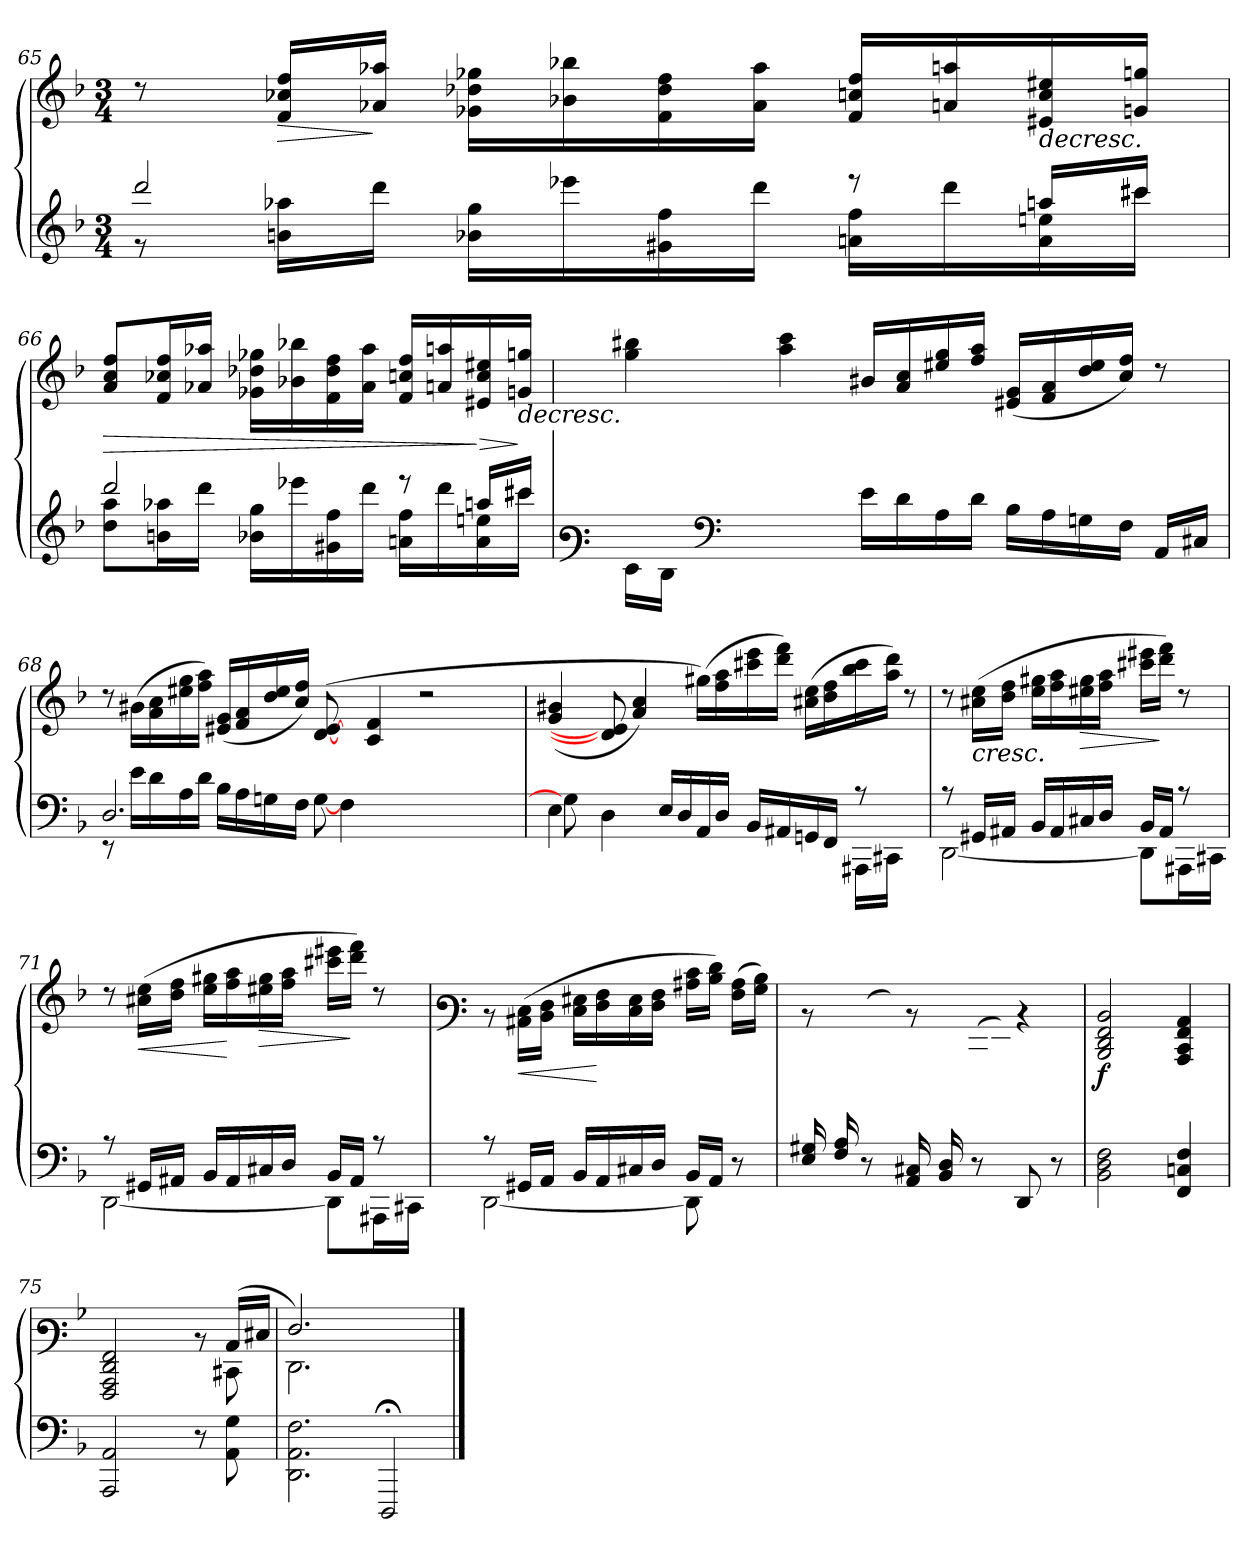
**kern	**kern	**dynam
*part1	*part1	*part1
*staff2	*staff1	*staff1/2
*clefG3	*clefG3	*
*k[b-]	*k[b-]	*
*M3/4	*M3/4	*
=65	=65	=65
*^	*	*
2bb-/	8re	8rb	.
!	!	!	!LO:HP:b
.	16gn\ 16ff-X\LL	16d/ 16a-X/ 16dd/LL	>
.	16bb-\JJ	16f-/ 16ff-/JJ	]
.	16g-X\ 16ee\LL	16e-X\ 16b-X\ 16ee-X\LL	.
.	16ccc-X\	16g-\ 16gg-\	.
.	16e#X\ 16dd\	16d\ 16b-\ 16dd\	.
.	16bb-\JJ	16f-\ 16ff-\JJ	.
8rbb	16fn\ 16dd\LL	16d/ 16an/ 16dd/LL	.
.	16bb-\	16f/ 16ff/	.
!	!	!	!LO:HP:b
16ffn/LL	16f\ 16ccn\	16c#X/ 16a/ 16cc#X/	>
16aa#X/JJ	16aa#X\JJ	16en/ 16een/JJ	.
=66	=66	=66	=66
!	!	!	!LO:HP:b
2bb-/	8b-\ 8ff\L	8f/ 8a/ 8dd/L	>
.	16gn\ 16ff-X\L	16d/ 16a-X/ 16dd/L	.
.	16bb-\JJ	16f-/ 16ff-/JJ	.
.	16g-X\ 16ee\LL	16e-X\ 16b-X\ 16ee-X\LL	.
.	16ccc-X\	16g-\ 16gg-\	.
.	16e#X\ 16dd\	16d\ 16b-\ 16dd\	.
.	16bb-\JJ	16f-\ 16ff-\JJ	.
8rbb	16fn\ 16dd\LL	16d/ 16an/ 16dd/LL	.
.	(<16bb-\	16f/ 16ff/	.
!	!	!	!LO:HP:n=1:b
16ffn/LL	16f\ 16ccn\	16c#X/ 16a/ 16cc#X/	] >
!	!	!	!LO:HP:n=1:b
16aa#X/JJ	16aa#X\JJ	16en/ 16een/JJ	] >
*v	*v	*	*
!!LO:LB:g=z
=67	=67	=67
*clefF3	*	*
16GG\	4ee\ 4gg#X\	.
16FF\JJ	.	.
*clefF4	*	*
4.ryy	.	.
.	4ff\ 4aa\	.
16e\LL	16g#X/LL	.
16d\	16f/ 16a/	.
16A\	16cc#X/ 16ee/	.
16d\JJ	16dd/ 16ff/JJ)	.
16B-\LL	(<16c#X/ 16e/LL	.
16A\	16d/ 16f/	.
16Gn\	16b-/ 16cc#/	.
16F\JJ	16a/ 16dd/JJ)	.
16AA/LL	8rb	.
16C#X/JJ	.	.
=68	=68	=68
*^	*	*
2.D/	8rEE	8rb	.
.	16e\LL	(>16g#X\LL	.
.	16d\	16f\ 16a\	.
.	16A\	16cc#X\ 16ee\	.
.	16d\JJ	16dd\ 16ff\JJ)	.
.	16B-\LL	(<16c#X/ 16e/LL	.
.	16A\	16d/ 16f/	.
.	16Gn\	16b-/ 16cc#/	.
.	16F\JJ	16a/ 16dd/JJ)	.
.	[8G\	(<[8B-/ [8c#/	.
4F\	2ryy	8ryy	.
.	.	4A/ 4d/	.
2ryy	.	.	.
.	.	2rb	.
.	8ryy	.	.
.	4ryy	.	.
8ryy	.	.	.
!!LO:LB:g=z
=69	=69	=69	=69
4E\	8G\]	(>4e/ 4g#X/	.
.	2..ryy	.	.
4D\	.	8B-/] 8c#/]	.
.	.	4f/ 4a/)	.
16E/LL	.	.	.
16D/	.	.	.
16AA/	.	(>16ee#X\LL)	.
16D/JJ	.	16dd\ 16ff\	.
16BB-/LL	.	16aa#X\ 16ccc\	.
16AA#/	.	16bb-\ 16ddd\JJ)	.
16GGn/	.	(>16a#X\ 16cc\LL	.
16FF/JJ	.	16b-\ 16dd\	.
8rA	16AAA#\LL	16gg\ 16aa#\	.
.	16CC#X\JJ	16ff\ 16bb-\JJ)	.
8ryy	8ryy	8rb	.
=70	=70	=70	=70
8rA	[<2DD\	8rb	.
!	!	!	!LO:HP:b
16GG#X/LL	.	(>16a#X\ 16cc\LL	<
16AA#/JJ	.	16b-\ 16dd\JJ	.
16BB-/LL	.	16cc\ 16ee#X\LL	.
16AA#/	.	16dd\ 16ff\	]
!	!	!	!LO:HP:b
16C#X/	.	16cc#\ 16ee#\	>
16D/JJ	.	16dd\ 16ff\JJ	.
16BB-/LL	8DD\L]	16aa#X\ 16ccc#\LL	.
16AA#/JJ	.	16bb-\ 16ddd\JJ)	]
8rA	16AAA#\L	8rb	.
.	16CC#X\JJ	.	.
=71	=71	=71	=71
8rA	[<2DD\	8rb	.
!	!	!	!LO:HP:b
16GG#X/LL	.	(>16a#X\ 16cc\LL	<
16AA#/JJ	.	16b-\ 16dd\JJ	.
16BB-/LL	.	16cc\ 16ee#X\LL	.
16AA#/	.	16dd\ 16ff\	[
!	!	!	!LO:HP:b
16C#X/	.	16cc#\ 16ee#\	>
16D/JJ	.	16dd\ 16ff\JJ	.
16BB-/LL	8DD\L]	16aa#X\ 16ccc#\LL	.
16AA#/JJ	.	16bb-\ 16ddd\JJ)	]
8rA	16AAA#\L	8rb	.
.	16CC#X\JJ	.	.
!!LO:LB:g=z
=72	=72	=72	=72
*	*	*clefF3	*
8rA	[<2DD\	8rD	.
!	!	!	!LO:HP:b
16GG#X/LL	.	(>16C#X\ 16E\LL	<
16AA/JJ	.	16D\ 16F\JJ	.
16BB-/LL	.	16E\ 16G#X\LL	.
16AA/	.	16F\ 16A\	[
16C#X/	.	16E\ 16G#\	.
16D/JJ	.	16F\ 16A\JJ	.
16BB-/LL	8DD\]	16c#X\ 16e\LL	.
16AA/JJ	.	16d\ 16f\JJ)	.
8r	8ryy	(>16A\ 16c#\LL	]
.	.	16B-\ 16d\JJ)	.
=73	=73	=73	=73
*	*^	*^	*
*	*	*	*	*^	*
16E/ 16G#X/LL	8ryy	4.ryy	8rD	8ryy	4.ryy	.
16F/ 16A/	.	.	.	.	.	.
2ryy	8r	.	2ryy	(>16C#X\ 16E\	.	.
.	.	.	.	16D\ 16F\JJ)	.	.
.	16AA/ 16C#X/LL	.	.	8rD	.	.
.	16BB-/ 16D/	.	.	.	.	.
.	4.ryy	8r	.	4.ryy	(>16EE\ 16GG#X\	.
.	.	.	.	.	16FF\ 16AA\JJ)	.
.	.	8DD/	.	.	4rD	.
8ryy	.	8r	8ryy	.	.	.
*	*	*	*v	*v	*v	*
=74	=74	=74	=74	=74
!	!	!	!	!LO:DY:b
*v	*v	*v	*	*
2BB-\ 2D\ 2F\	2DD/ 2FF/ 2AA/ 2D/	f
4FF/ 4Cn/ 4F/	4CC/ 4EE/ 4AA/ 4C/	[
=75	=75	=75
*	*^	*
2AAA/ 2AA/	2AAA/ 2CC/ 2FF/ 2AA/	8ryy	.
*	*v	*v	*
8r	8rD	.
*	*^	*
8AA\ 8G\	(>16C/LL	8EE#X\	.
.	16E#X/JJ	.	.
=76	=76	=76	=76
2.DD\ 2.AA\ 2.F\	2.F/)	2.FF\	.
2DDD;</	2ryy	2ryy	.
*	*v	*v	*
==	==	==
*-	*-	*-
